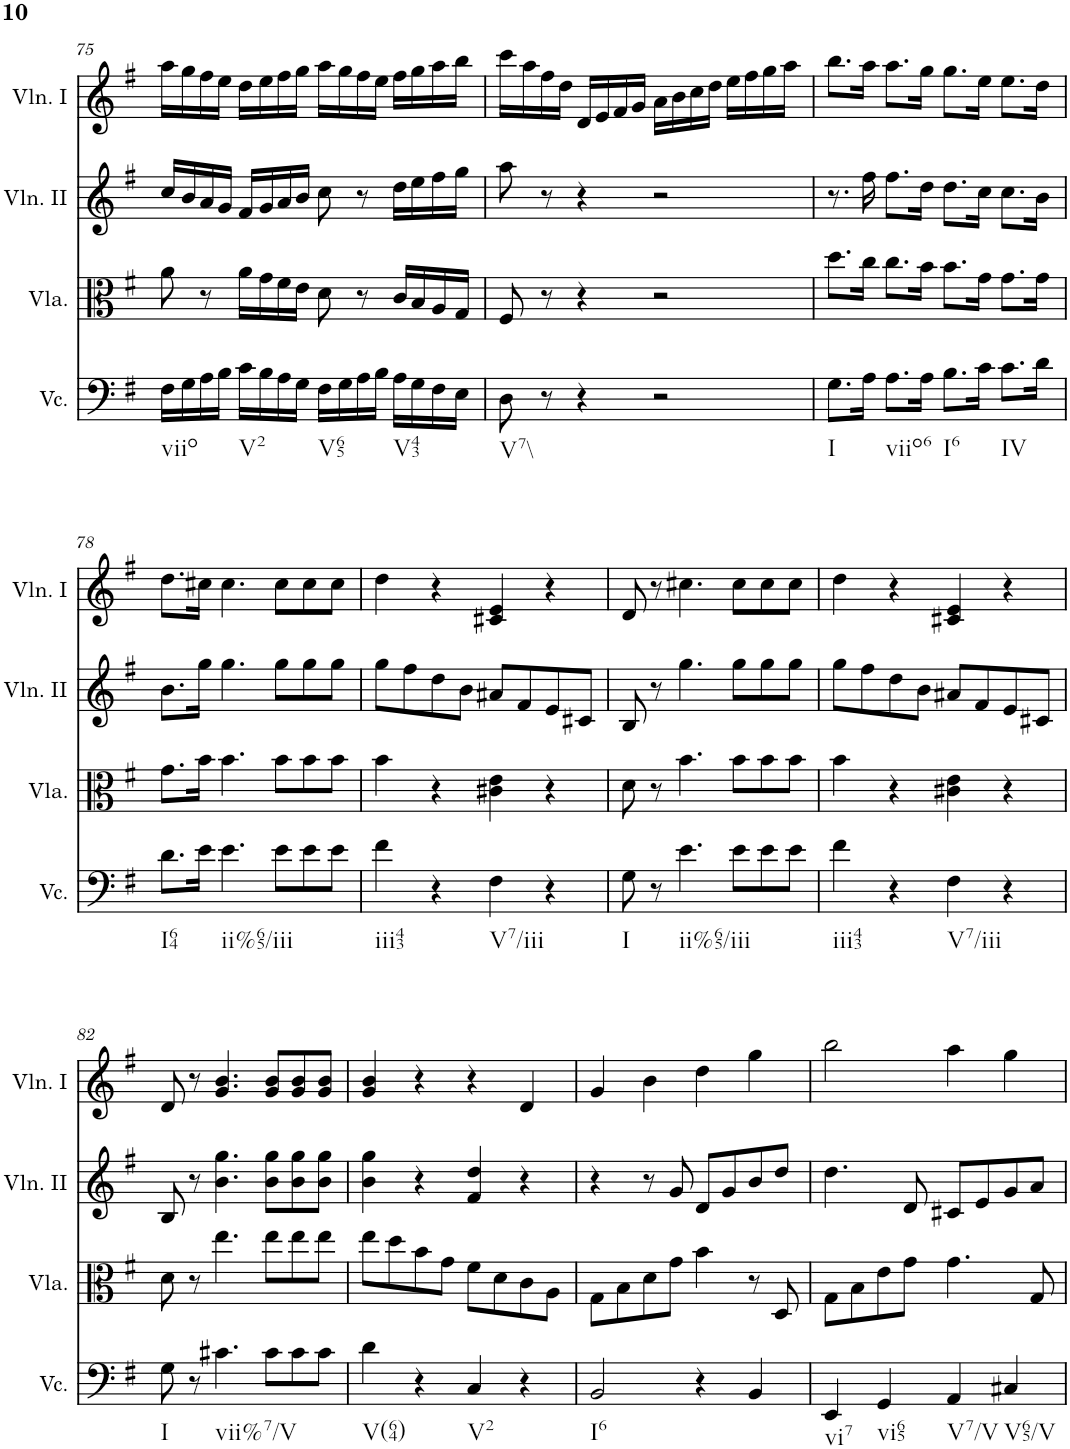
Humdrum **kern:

**kern	**kern	**kern	**kern
*part4	*part3	*part2	*part1
*staff4	*staff3	*staff2	*staff1
*I"Violoncello	*I"Viola	*I"Violino II	*I"Violino I
*I'Vc.	*I'Vla.	*I'Vln. II	*I'Vln. I
!!LO:PB:g=z
*clefF4	*clefC3	*clefG2	*clefG2
*k[f#]	*k[f#]	*k[f#]	*k[f#]
*M4/4	*M4/4	*M4/4	*M4/4
=75	=75	=75	=75
!LO:TX:b:t=viio	!	!	!
16F#\LL	8a\	16cc/LL	16aa\LL
16G\	.	16b/	16gg\
16A\	8r	16a/	16ff#\
16B\JJ	.	16g/JJ	16ee\JJ
!LO:TX:b:t=V2	!	!	!
16c\LL	16a\LL	16f#/LL	16dd\LL
16B\	16g\	16g/	16ee\
16A\	16f#\	16a/	16ff#\
16G\JJ	16e\JJ	16b/JJ	16gg\JJ
!LO:TX:b:t=V65	!	!	!
16F#\LL	8d\	8cc\	16aa\LL
16G\	.	.	16gg\
16A\	8r	8r	16ff#\
16B\JJ	.	.	16ee\JJ
!LO:TX:b:t=V43	!	!	!
16A\LL	16c/LL	16dd\LL	16ff#\LL
16G\	16B/	16ee\	16gg\
16F#\	16A/	16ff#\	16aa\
16E\JJ	16G/JJ	16gg\JJ	16bb\JJ
=76	=76	=76	=76
!LO:TX:b:t=V7\\	!	!	!
8D\	8F#/	8aa\	16ccc\LL
.	.	.	16aa\
8r	8r	8r	16ff#\
.	.	.	16dd\JJ
4r	4r	4r	16d/LL
.	.	.	16e/
.	.	.	16f#/
.	.	.	16g/JJ
2r	2r	2r	16a\LL
.	.	.	16b\
.	.	.	16cc\
.	.	.	16dd\JJ
.	.	.	16ee\LL
.	.	.	16ff#\
.	.	.	16gg\
.	.	.	16aa\JJ
=77	=77	=77	=77
!LO:TX:b:t=I	!	!	!
8.G\L	8.dd\L	8.r	8.bb\L
16A\Jk	16cc\Jk	16ff#\	16aa\Jk
!LO:TX:b:t=viio6	!	!	!
8.A\L	8.cc\L	8.ff#\L	8.aa\L
16A\Jk	16b\Jk	16dd\Jk	16gg\Jk
!LO:TX:b:t=I6	!	!	!
8.B\L	8.b\L	8.dd\L	8.gg\L
16c\Jk	16g\Jk	16cc\Jk	16ee\Jk
!LO:TX:b:t=IV	!	!	!
8.c\L	8.g\L	8.cc\L	8.ee\L
16d\Jk	16g\Jk	16b\Jk	16dd\Jk
!!LO:LB:g=z
=78	=78	=78	=78
!LO:TX:b:t=I64	!	!	!
8.d\L	8.g\L	8.b\L	8.dd\L
16e\Jk	16b\Jk	16gg\Jk	16cc#X\Jk
!LO:TX:b:t=ii%65/iii	!	!	!
4.e\	4.b\	4.gg\	4.cc#\
8e\L	8b\L	8gg\L	8cc#\L
8e\	8b\	8gg\	8cc#\
8e\J	8b\J	8gg\J	8cc#\J
=79	=79	=79	=79
!LO:TX:b:t=iii43	!	!	!
4f#\	4b\	8gg\L	4dd\
.	.	8ff#\	.
4r	4r	8dd\	4r
.	.	8b\J	.
!LO:TX:b:t=V7/iii	!	!	!
4F#\	4c#X\ 4e\	8a#X/L	4c#X/ 4e/
.	.	8f#/	.
4r	4r	8e/	4r
.	.	8c#X/J	.
=80	=80	=80	=80
!LO:TX:b:t=I	!	!	!
8G\	8d\	8B/	8d/
8r	8r	8r	8r
!LO:TX:b:t=ii%65/iii	!	!	!
4.e\	4.b\	4.gg\	4.cc#X\
8e\L	8b\L	8gg\L	8cc#\L
8e\	8b\	8gg\	8cc#\
8e\J	8b\J	8gg\J	8cc#\J
=81	=81	=81	=81
!LO:TX:b:t=iii43	!	!	!
4f#\	4b\	8gg\L	4dd\
.	.	8ff#\	.
4r	4r	8dd\	4r
.	.	8b\J	.
!LO:TX:b:t=V7/iii	!	!	!
4F#\	4c#X\ 4e\	8a#X/L	4c#X/ 4e/
.	.	8f#/	.
4r	4r	8e/	4r
.	.	8c#X/J	.
!!LO:LB:g=z
=82	=82	=82	=82
!LO:TX:b:t=I	!	!	!
8G\	8d\	8B/	8d/
8r	8r	8r	8r
!LO:TX:b:t=vii%7/V	!	!	!
4.c#X\	4.ee\	4.b\ 4.gg\	4.g/ 4.b/
8c#\L	8ee\L	8b\ 8gg\L	8g/ 8b/L
8c#\	8ee\	8b\ 8gg\	8g/ 8b/
8c#\J	8ee\J	8b\ 8gg\J	8g/ 8b/J
=83	=83	=83	=83
!LO:TX:b:t=V(64)	!	!	!
4d\	8ee\L	4b\ 4gg\	4g/ 4b/
.	8dd\	.	.
4r	8b\	4r	4r
.	8g\J	.	.
!LO:TX:b:t=V2	!	!	!
4C/	8f#\L	4f#/ 4dd/	4r
.	8d\	.	.
4r	8c\	4r	4d/
.	8A\J	.	.
=84	=84	=84	=84
!LO:TX:b:t=I6	!	!	!
2BB/	8G\L	4r	4g/
.	8B\	.	.
.	8d\	8r	4b\
.	8g\J	8g/	.
4r	4b\	8d/L	4dd\
.	.	8g/	.
4BB/	8r	8b/	4gg\
.	8D/	8dd/J	.
=85	=85	=85	=85
!LO:TX:b:t=vi7	!	!	!
4EE/	8G\L	4.dd\	2bb\
.	8B\	.	.
!LO:TX:b:t=vi65	!	!	!
4GG/	8e\	.	.
.	8g\J	8d/	.
!LO:TX:b:t=V7/V	!	!	!
4AA/	4.g\	8c#X/L	4aa\
.	.	8e/	.
!LO:TX:b:t=V65/V	!	!	!
4C#X/	.	8g/	4gg\
.	8G/	8a/J	.
=	=	=	=
*-	*-	*-	*-
